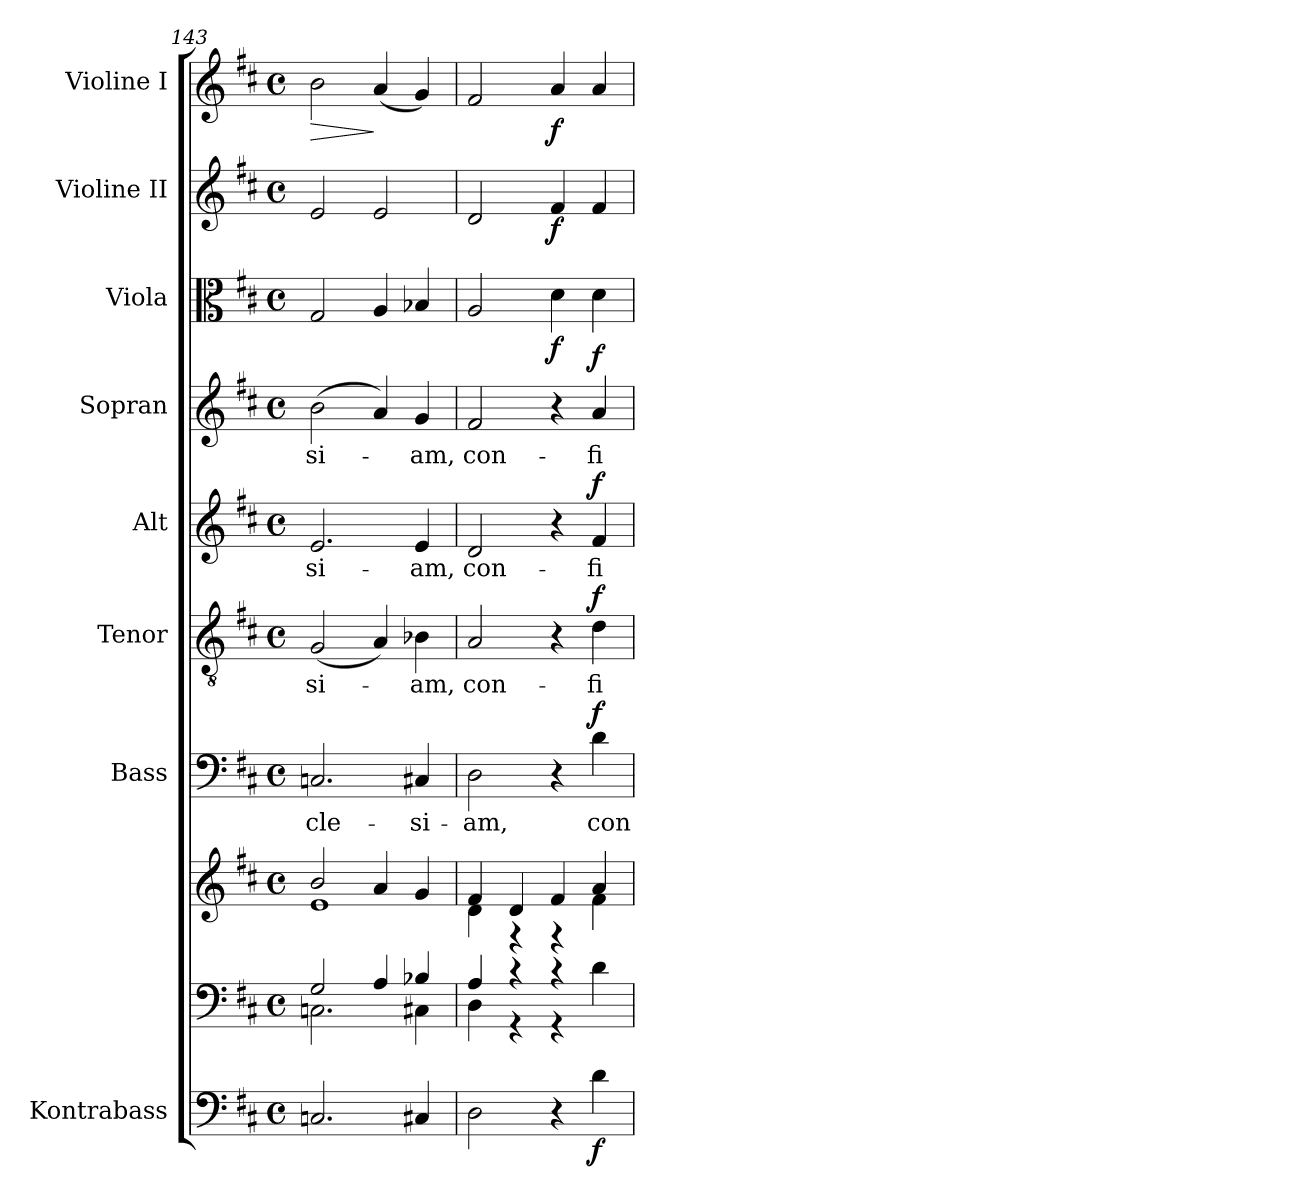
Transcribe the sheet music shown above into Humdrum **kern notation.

**kern	**dynam	**kern	**kern	**kern	**text	**dynam	**kern	**text	**dynam	**kern	**text	**dynam	**kern	**text	**dynam	**kern	**dynam	**kern	**dynam	**kern	**dynam
*part9	*part9	*part8	*part8	*part7	*part7	*part7	*part6	*part6	*part6	*part5	*part5	*part5	*part4	*part4	*part4	*part3	*part3	*part2	*part2	*part1	*part1
*staff10	*staff10	*staff9	*staff8	*staff7	*staff7	*staff7	*staff6	*staff6	*staff6	*staff5	*staff5	*staff5	*staff4	*staff4	*staff4	*staff3	*staff3	*staff2	*staff2	*staff1	*staff1
*I"Kontrabass	*	*	*	*I"Bass	*	*	*I"Tenor	*	*	*I"Alt	*	*	*I"Sopran	*	*	*I"Viola	*	*I"Violine II	*	*I"Violine I	*
*I'Kb.	*	*	*	*I'B.	*	*	*I'T.	*	*	*I'A.	*	*	*I'S.	*	*	*I'Vla.	*	*I'Vl. II	*	*I'Vl. I	*
!!LO:PB:g=z
*clefF4	*	*clefF4	*clefG2	*clefF4	*	*	*clefGv2	*	*	*clefG2	*	*	*clefG2	*	*	*clefC3	*	*clefG2	*	*clefG2	*
*ITrd7c12	*	*	*	*	*	*	*	*	*	*	*	*	*	*	*	*	*	*	*	*	*
*k[f#c#]	*	*k[f#c#]	*k[f#c#]	*k[f#c#]	*	*	*k[f#c#]	*	*	*k[f#c#]	*	*	*k[f#c#]	*	*	*k[f#c#]	*	*k[f#c#]	*	*k[f#c#]	*
*D:	*	*D:	*D:	*D:	*	*	*D:	*	*	*D:	*	*	*D:	*	*	*D:	*	*D:	*	*D:	*
*M4/4	*	*M4/4	*M4/4	*M4/4	*	*	*M4/4	*	*	*M4/4	*	*	*M4/4	*	*	*M4/4	*	*M4/4	*	*M4/4	*
*met(c)	*	*met(c)	*met(c)	*met(c)	*	*	*met(c)	*	*	*met(c)	*	*	*met(c)	*	*	*met(c)	*	*met(c)	*	*met(c)	*
=143	=143	=143	=143	=143	=143	=143	=143	=143	=143	=143	=143	=143	=143	=143	=143	=143	=143	=143	=143	=143	=143
*	*	*^	*^	*	*	*	*	*	*	*	*	*	*	*	*	*	*	*	*	*	*
!	!	!	!	!	!	!	!LO:LY:b	!	!	!LO:LY:b	!	!	!LO:LY:b	!	!	!LO:LY:b	!	!	!	!	!	!	!LO:HP:b
2.CCn/	.	2G/	2.Cn\	2b/	1e	2.Cn/	-cle-	.	(<2G/	-si-	.	2.e/	-si-	.	(>2b\	-si-	.	2G/	.	2e/	.	2b\	>
.	.	4A/	.	4a/	.	.	.	.	4A/)	.	.	.	.	.	4a/)	.	.	4A/	.	2e/	.	(<4a/	]
!	!	!	!	!	!	!	!LO:LY:b	!	!	!LO:LY:b	!	!	!LO:LY:b	!	!	!LO:LY:b	!	!	!	!	!	!	!
4CC#X/	.	4B-X/	4C#X\	4g/	.	4C#X/	-si-	.	4B-X\	-am,	.	4e/	-am,	.	4g/	-am,	.	4B-X/	.	.	.	4g/)	.
=144	=144	=144	=144	=144	=144	=144	=144	=144	=144	=144	=144	=144	=144	=144	=144	=144	=144	=144	=144	=144	=144	=144	=144
!	!	!	!	!	!	!	!LO:LY:b	!	!	!LO:LY:b	!	!	!LO:LY:b	!	!	!LO:LY:b	!	!	!	!	!	!	!
2DD\	.	4A/	4D\	4f#/	4d\	2D\	-am,	.	2A/	con-	.	2d/	con-	.	2f#/	con-	.	2A/	.	2d/	.	2f#/	.
.	.	4r	4r	4d/	4rF	.	.	.	.	.	.	.	.	.	.	.	.	.	.	.	.	.	.
!	!	!	!	!	!	!	!	!	!	!	!	!	!	!	!	!	!	!	!LO:DY:b	!	!LO:DY:b	!	!LO:DY:b
4r	.	4r	4r	4f#/	4rF	4r	.	.	4r	.	.	4r	.	.	4r	.	.	4d\	f	4f#/	f	4a/	f
!	!LO:DY:b	!	!	!	!	!	!LO:LY:b	!LO:DY:a	!	!LO:LY:b	!LO:DY:a	!	!LO:LY:b	!LO:DY:a	!	!LO:LY:b	!LO:DY:a	!	!	!	!	!	!
4D\	f	4ryy	4d\	4a/	4f#\	4d\	con-	f	4d\	-fi-	f	4f#/	-fi-	f	4a/	-fi-	f	4d\	.	4f#/	.	4a/	.
*	*	*v	*v	*	*	*	*	*	*	*	*	*	*	*	*	*	*	*	*	*	*	*	*
*	*	*	*v	*v	*	*	*	*	*	*	*	*	*	*	*	*	*	*	*	*	*	*
=	=	=	=	=	=	=	=	=	=	=	=	=	=	=	=	=	=	=	=	=	=
*-	*-	*-	*-	*-	*-	*-	*-	*-	*-	*-	*-	*-	*-	*-	*-	*-	*-	*-	*-	*-	*-
